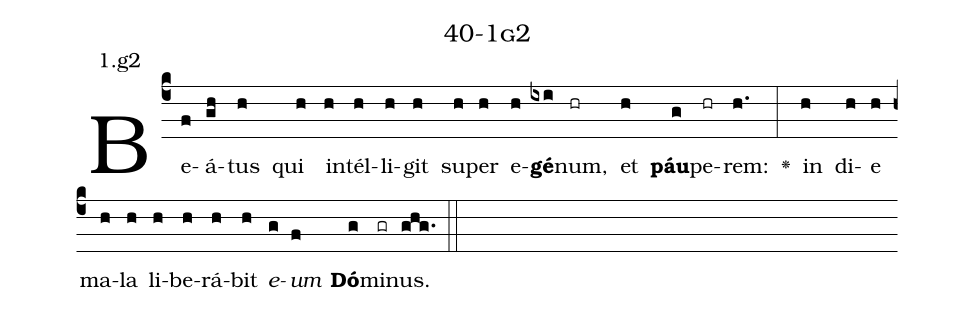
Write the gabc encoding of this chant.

name: 40-1g2;
annotation: 1.g2;
%%
(c4)Be(f)á(gh)tus(h) qui(h) in(h)tél(h)li(h)git(h) su(h)per(h) e(h)<b>gé</b>(ixi)num,(hr) et(h) <b>páu</b>(g)pe(hr)rem:(h.) <v>\greheightstar</v>(:) in(h) di(h)e(h) ma(h)la(h) li(h)be(h)rá(h)bit(h) <i>e</i>(g)<i>um</i>(f) <b>Dó</b>(g)mi(gr)nus.(ghg.) (::)


%E(h) u(h) o(g) u(f) a(g) e.(ghg.) (::)
